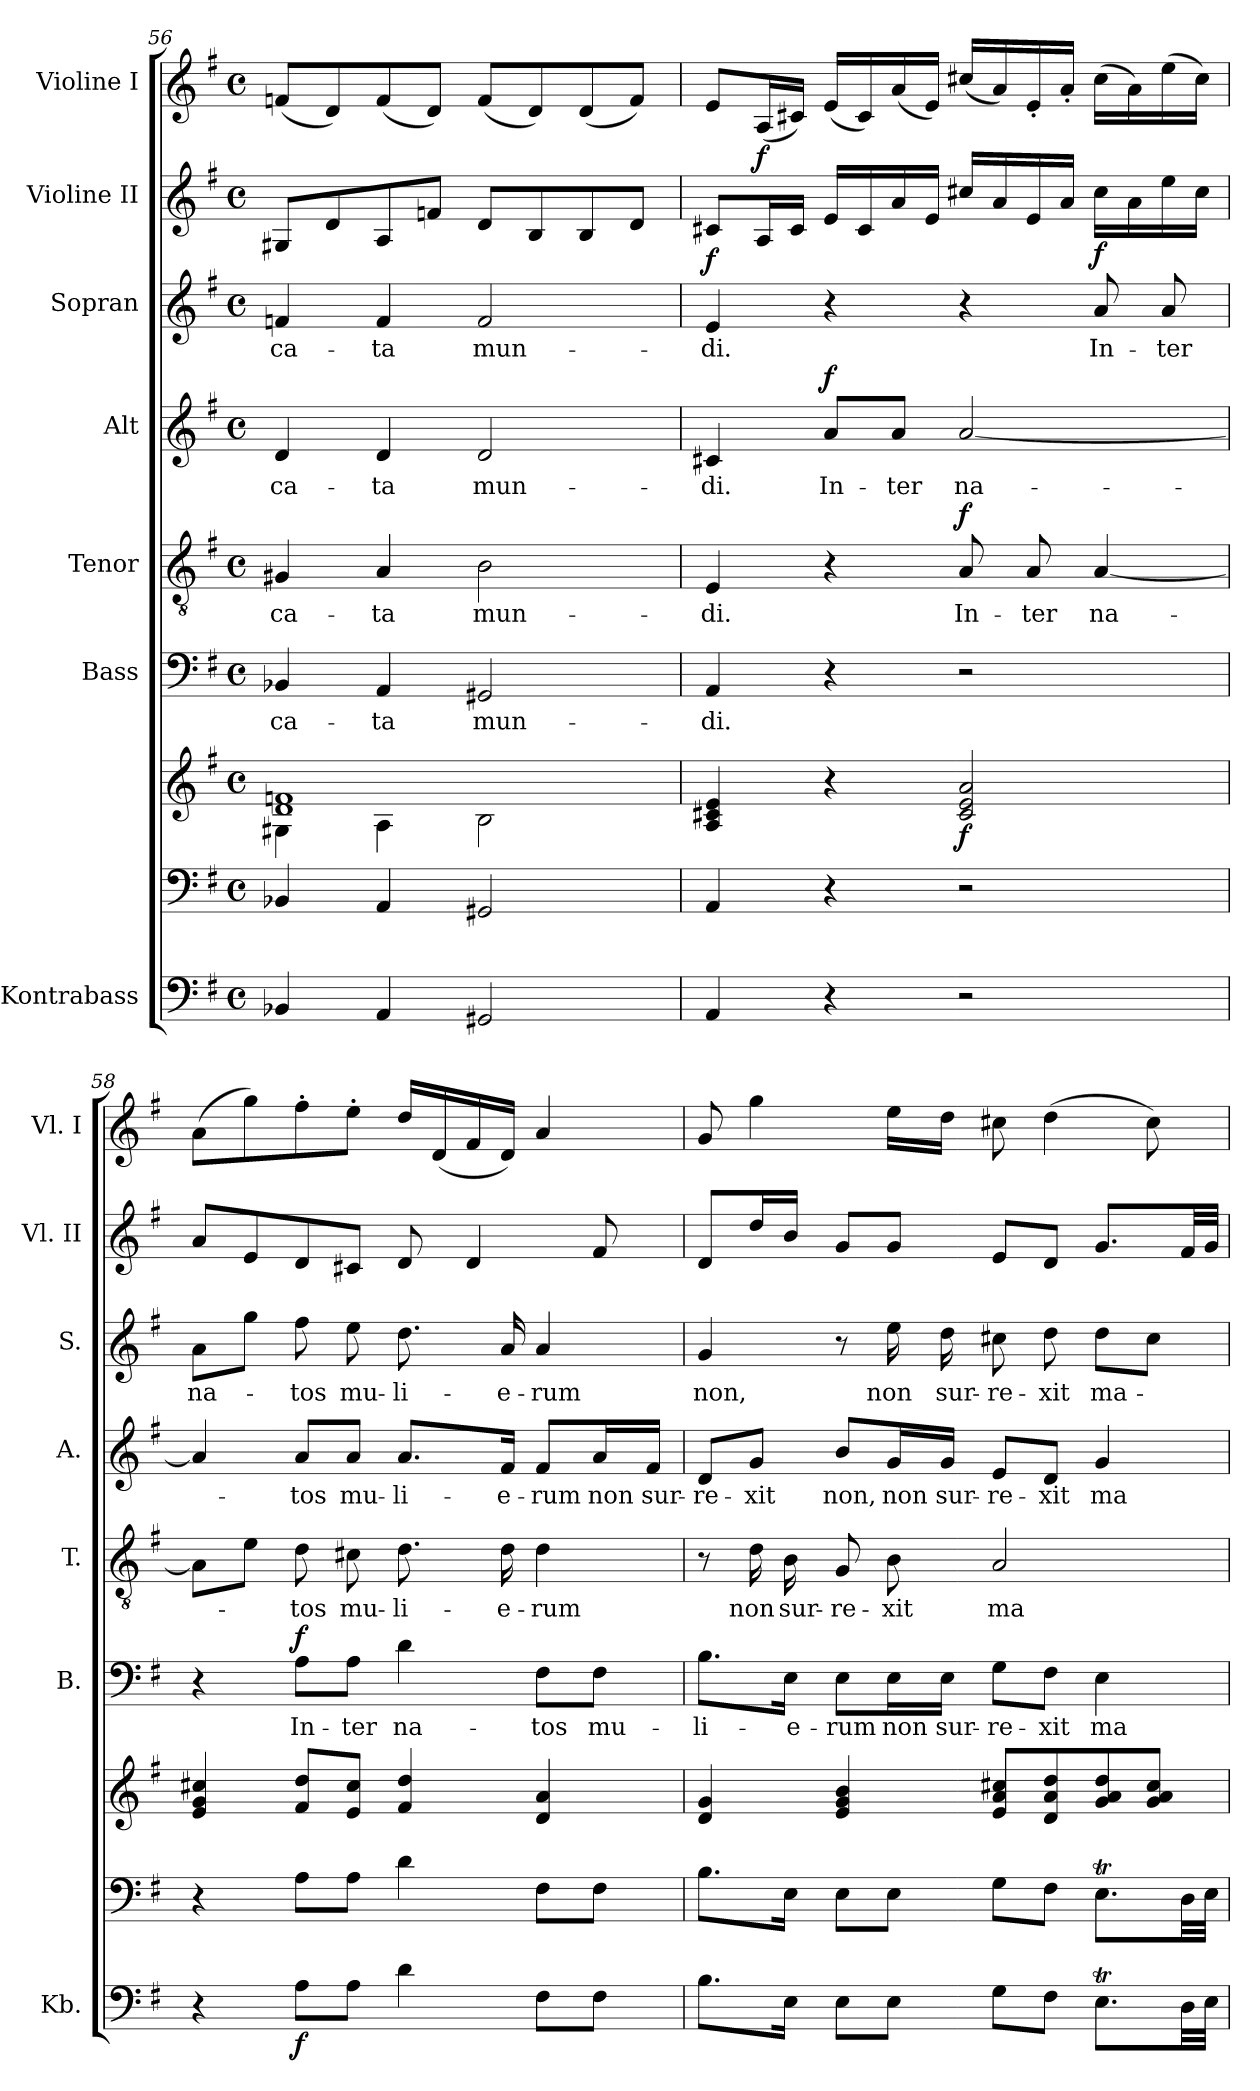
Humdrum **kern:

**kern	**dynam	**kern	**kern	**dynam	**kern	**text	**dynam	**kern	**text	**dynam	**kern	**text	**dynam	**kern	**text	**dynam	**kern	**dynam	**kern	**dynam
*part8	*part8	*part7	*part7	*part7	*part6	*part6	*part6	*part5	*part5	*part5	*part4	*part4	*part4	*part3	*part3	*part3	*part2	*part2	*part1	*part1
*staff9	*staff9	*staff8	*staff7	*staff7/8	*staff6	*staff6	*staff6	*staff5	*staff5	*staff5	*staff4	*staff4	*staff4	*staff3	*staff3	*staff3	*staff2	*staff2	*staff1	*staff1
*I"Kontrabass	*	*	*	*	*I"Bass	*	*	*I"Tenor	*	*	*I"Alt	*	*	*I"Sopran	*	*	*I"Violine II	*	*I"Violine I	*
*I'Kb.	*	*	*	*	*I'B.	*	*	*I'T.	*	*	*I'A.	*	*	*I'S.	*	*	*I'Vl. II	*	*I'Vl. I	*
*clefF4	*	*clefF4	*clefG2	*	*clefF4	*	*	*clefGv2	*	*	*clefG2	*	*	*clefG2	*	*	*clefG2	*	*clefG2	*
*ITrd7c12	*	*	*	*	*	*	*	*	*	*	*	*	*	*	*	*	*	*	*	*
*k[f#]	*	*k[f#]	*k[f#]	*	*k[f#]	*	*	*k[f#]	*	*	*k[f#]	*	*	*k[f#]	*	*	*k[f#]	*	*k[f#]	*
*G:	*	*G:	*G:	*	*G:	*	*	*G:	*	*	*G:	*	*	*G:	*	*	*G:	*	*G:	*
*M4/4	*	*M4/4	*M4/4	*	*M4/4	*	*	*M4/4	*	*	*M4/4	*	*	*M4/4	*	*	*M4/4	*	*M4/4	*
*met(c)	*	*met(c)	*met(c)	*	*met(c)	*	*	*met(c)	*	*	*met(c)	*	*	*met(c)	*	*	*met(c)	*	*met(c)	*
=56	=56	=56	=56	=56	=56	=56	=56	=56	=56	=56	=56	=56	=56	=56	=56	=56	=56	=56	=56	=56
*	*	*	*^	*	*	*	*	*	*	*	*	*	*	*	*	*	*	*	*	*
!	!	!	!	!	!	!	!LO:LY:b	!	!	!LO:LY:b	!	!	!LO:LY:b	!	!	!LO:LY:b	!	!	!	!	!
4BBB-X/	.	4BB-X/	1d 1fn	4G#X\	.	4BB-X/	-ca-	.	4G#X/	-ca-	.	4d/	-ca-	.	4fn/	-ca-	.	8G#X/L	.	(<8fn/L	.
.	.	.	.	.	.	.	.	.	.	.	.	.	.	.	.	.	.	8d/	.	8d/)	.
!	!	!	!	!	!	!	!LO:LY:b	!	!	!LO:LY:b	!	!	!LO:LY:b	!	!	!LO:LY:b	!	!	!	!	!
4AAA/	.	4AA/	.	4A\	.	4AA/	-ta	.	4A/	-ta	.	4d/	-ta	.	4f/	-ta	.	8A/	.	(<8f/	.
.	.	.	.	.	.	.	.	.	.	.	.	.	.	.	.	.	.	8fn/J	.	8d/J)	.
!	!	!	!	!	!	!	!LO:LY:b	!	!	!LO:LY:b	!	!	!LO:LY:b	!	!	!LO:LY:b	!	!	!	!	!
2GGG#X/	.	2GG#X/	.	2B\	.	2GG#X/	mun-	.	2B\	mun-	.	2d/	mun-	.	2f/	mun-	.	8d/L	.	(<8f/L	.
.	.	.	.	.	.	.	.	.	.	.	.	.	.	.	.	.	.	8B/	.	8d/)	.
.	.	.	.	.	.	.	.	.	.	.	.	.	.	.	.	.	.	8B/	.	(<8d/	.
.	.	.	.	.	.	.	.	.	.	.	.	.	.	.	.	.	.	8d/J	.	8f/J)	.
*	*	*	*v	*v	*	*	*	*	*	*	*	*	*	*	*	*	*	*	*	*	*
=57	=57	=57	=57	=57	=57	=57	=57	=57	=57	=57	=57	=57	=57	=57	=57	=57	=57	=57	=57	=57
!	!	!	!	!	!	!LO:LY:b	!	!	!LO:LY:b	!	!	!LO:LY:b	!	!	!LO:LY:b	!	!	!LO:DY:b	!	!
4AAA/	.	4AA/	4A/ 4c#X/ 4e/	.	4AA/	-di.	.	4E/	-di.	.	4c#X/	-di.	.	4e/	-di.	.	8c#X/L	f	8e/L	.
!	!	!	!	!	!	!	!	!	!	!	!	!	!	!	!	!	!	!	!	!LO:DY:b
.	.	.	.	.	.	.	.	.	.	.	.	.	.	.	.	.	16A/L	.	(<16A/L	f
.	.	.	.	.	.	.	.	.	.	.	.	.	.	.	.	.	16c#/JJ	.	16c#X/JJ)	.
!	!	!	!	!	!	!	!	!	!	!	!	!LO:LY:b	!LO:DY:a	!	!	!	!	!	!	!
4r	.	4r	4r	.	4r	.	.	4r	.	.	8a/L	In-	f	4r	.	.	16e/LL	.	(<16e/LL	.
.	.	.	.	.	.	.	.	.	.	.	.	.	.	.	.	.	16c#/	.	16c#/)	.
!	!	!	!	!	!	!	!	!	!	!	!	!LO:LY:b	!	!	!	!	!	!	!	!
.	.	.	.	.	.	.	.	.	.	.	8a/J	-ter	.	.	.	.	16a/	.	(<16a/	.
.	.	.	.	.	.	.	.	.	.	.	.	.	.	.	.	.	16e/JJ	.	16e/JJ)	.
!	!	!	!	!LO:DY:b	!	!	!	!	!LO:LY:b	!LO:DY:a	!	!LO:LY:b	!	!	!	!	!	!	!	!
2r	.	2r	2c#/ 2e/ 2a/	f	2r	.	.	8A/	In-	f	[2a/	na-	.	4r	.	.	16cc#X/LL	.	(<16cc#X/LL	.
.	.	.	.	.	.	.	.	.	.	.	.	.	.	.	.	.	16a/	.	16a/)	.
!	!	!	!	!	!	!	!	!	!LO:LY:b	!	!	!	!	!	!	!	!	!	!	!
.	.	.	.	.	.	.	.	8A/	-ter	.	.	.	.	.	.	.	16e/	.	16e'</	.
.	.	.	.	.	.	.	.	.	.	.	.	.	.	.	.	.	16a/JJ	.	16a'</JJ	.
!	!	!	!	!	!	!	!	!	!LO:LY:b	!	!	!	!	!	!LO:LY:b	!LO:DY:a	!	!	!	!
.	.	.	.	.	.	.	.	[4A/	na-	.	.	.	.	8a/	In-	f	16cc#\LL	.	(>16cc#\LL	.
.	.	.	.	.	.	.	.	.	.	.	.	.	.	.	.	.	16a\	.	16a\)	.
!	!	!	!	!	!	!	!	!	!	!	!	!	!	!	!LO:LY:b	!	!	!	!	!
.	.	.	.	.	.	.	.	.	.	.	.	.	.	8a/	-ter	.	16ee\	.	(>16ee\	.
.	.	.	.	.	.	.	.	.	.	.	.	.	.	.	.	.	16cc#\JJ	.	16cc#\JJ)	.
=58	=58	=58	=58	=58	=58	=58	=58	=58	=58	=58	=58	=58	=58	=58	=58	=58	=58	=58	=58	=58
!	!	!	!	!	!	!	!	!	!	!	!	!	!	!	!LO:LY:b	!	!	!	!	!
4r	.	4r	4e/ 4g/ 4cc#X/	.	4r	.	.	8A\L]	.	.	4a/]	.	.	8a\L	na-	.	8a/L	.	(>8a\L	.
.	.	.	.	.	.	.	.	8e\J	.	.	.	.	.	8gg\J	.	.	8e/	.	8gg\)	.
!	!LO:DY:b	!	!	!	!	!LO:LY:b	!LO:DY:a	!	!LO:LY:b	!	!	!LO:LY:b	!	!	!LO:LY:b	!	!	!	!	!
8AA\L	f	8A\L	8f#/ 8dd/L	.	8A\L	In-	f	8d\	-tos	.	8a/L	-tos	.	8ff#\	-tos	.	8d/	.	8ff#'>\	.
!	!	!	!	!	!	!LO:LY:b	!	!	!LO:LY:b	!	!	!LO:LY:b	!	!	!LO:LY:b	!	!	!	!	!
8AA\J	.	8A\J	8e/ 8cc#/J	.	8A\J	-ter	.	8c#X\	mu-	.	8a/J	mu-	.	8ee\	mu-	.	8c#X/J	.	8ee'>\J	.
!	!	!	!	!	!	!LO:LY:b	!	!	!LO:LY:b	!	!	!LO:LY:b	!	!	!LO:LY:b	!	!	!	!	!
4D\	.	4d\	4f#/ 4dd/	.	4d\	na-	.	8.d\	-li-	.	8.a/L	-li-	.	8.dd\	-li-	.	8d/	.	16dd/LL	.
.	.	.	.	.	.	.	.	.	.	.	.	.	.	.	.	.	.	.	(<16d/	.
.	.	.	.	.	.	.	.	.	.	.	.	.	.	.	.	.	4d/	.	16f#/	.
!	!	!	!	!	!	!	!	!	!LO:LY:b	!	!	!LO:LY:b	!	!	!LO:LY:b	!	!	!	!	!
.	.	.	.	.	.	.	.	16d\	-e-	.	16f#/Jk	-e-	.	16a/	-e-	.	.	.	16d/JJ)	.
!	!	!	!	!	!	!LO:LY:b	!	!	!LO:LY:b	!	!	!LO:LY:b	!	!	!LO:LY:b	!	!	!	!	!
8FF#\L	.	8F#\L	4d/ 4a/	.	8F#\L	-tos	.	4d\	-rum	.	8f#/L	-rum	.	4a/	-rum	.	.	.	4a/	.
!	!	!	!	!	!	!LO:LY:b	!	!	!	!	!	!LO:LY:b	!	!	!	!	!	!	!	!
8FF#\J	.	8F#\J	.	.	8F#\J	mu-	.	.	.	.	16a/L	non	.	.	.	.	8f#/	.	.	.
!	!	!	!	!	!	!	!	!	!	!	!	!LO:LY:b	!	!	!	!	!	!	!	!
.	.	.	.	.	.	.	.	.	.	.	16f#/JJ	sur-	.	.	.	.	.	.	.	.
=59	=59	=59	=59	=59	=59	=59	=59	=59	=59	=59	=59	=59	=59	=59	=59	=59	=59	=59	=59	=59
!	!	!	!	!	!	!LO:LY:b	!	!	!	!	!	!LO:LY:b	!	!	!LO:LY:b	!	!	!	!	!
8.BB\L	.	8.B\L	4d/ 4g/	.	8.B\L	-li-	.	8r	.	.	8d/L	-re-	.	4g/	non,	.	8d/L	.	8g/	.
!	!	!	!	!	!	!	!	!	!LO:LY:b	!	!	!LO:LY:b	!	!	!	!	!	!	!	!
.	.	.	.	.	.	.	.	16d\	non	.	8g/J	-xit	.	.	.	.	16dd/L	.	4gg\	.
!	!	!	!	!	!	!LO:LY:b	!	!	!LO:LY:b	!	!	!	!	!	!	!	!	!	!	!
16EE\Jk	.	16E\Jk	.	.	16E\Jk	-e-	.	16B\	sur-	.	.	.	.	.	.	.	16b/JJ	.	.	.
!	!	!	!	!	!	!LO:LY:b	!	!	!LO:LY:b	!	!	!LO:LY:b	!	!	!	!	!	!	!	!
8EE\L	.	8E\L	4e/ 4g/ 4b/	.	8E\L	-rum	.	8G/	-re-	.	8b/L	non,	.	8r	.	.	8g/L	.	.	.
!	!	!	!	!	!	!LO:LY:b	!	!	!LO:LY:b	!	!	!LO:LY:b	!	!	!LO:LY:b	!	!	!	!	!
8EE\J	.	8E\J	.	.	16E\L	non	.	8B\	-xit	.	16g/L	non	.	16ee\	non	.	8g/J	.	16ee\LL	.
!	!	!	!	!	!	!LO:LY:b	!	!	!	!	!	!LO:LY:b	!	!	!LO:LY:b	!	!	!	!	!
.	.	.	.	.	16E\JJ	sur-	.	.	.	.	16g/JJ	sur-	.	16dd\	sur-	.	.	.	16dd\JJ	.
!	!	!	!	!	!	!LO:LY:b	!	!	!LO:LY:b	!	!	!LO:LY:b	!	!	!LO:LY:b	!	!	!	!	!
8GG\L	.	8G\L	8e/ 8a/ 8cc#X/L	.	8G\L	-re-	.	2A/	ma-	.	8e/L	-re-	.	8cc#X\	-re-	.	8e/L	.	8cc#X\	.
!	!	!	!	!	!	!LO:LY:b	!	!	!	!	!	!LO:LY:b	!	!	!LO:LY:b	!	!	!	!	!
8FF#\J	.	8F#\J	8d/ 8a/ 8dd/	.	8F#\J	-xit	.	.	.	.	8d/J	-xit	.	8dd\	-xit	.	8d/J	.	(>4dd\	.
!	!	!	!	!	!	!LO:LY:b	!	!	!	!	!	!LO:LY:b	!	!	!LO:LY:b	!	!	!	!	!
8.EET\L	.	8.ET\L	8g/ 8a/ 8dd/	.	4E\	ma-	.	.	.	.	4g/	ma-	.	8dd\L	ma-	.	8.g/L	.	.	.
.	.	.	8g/ 8a/ 8cc#/J	.	.	.	.	.	.	.	.	.	.	8cc#\J	.	.	.	.	8cc#\)	.
32DD\LL	.	32D\LL	.	.	.	.	.	.	.	.	.	.	.	.	.	.	32f#/LL	.	.	.
32EE\JJJ	.	32E\JJJ	.	.	.	.	.	.	.	.	.	.	.	.	.	.	32g/JJJ	.	.	.
=	=	=	=	=	=	=	=	=	=	=	=	=	=	=	=	=	=	=	=	=
*-	*-	*-	*-	*-	*-	*-	*-	*-	*-	*-	*-	*-	*-	*-	*-	*-	*-	*-	*-	*-
